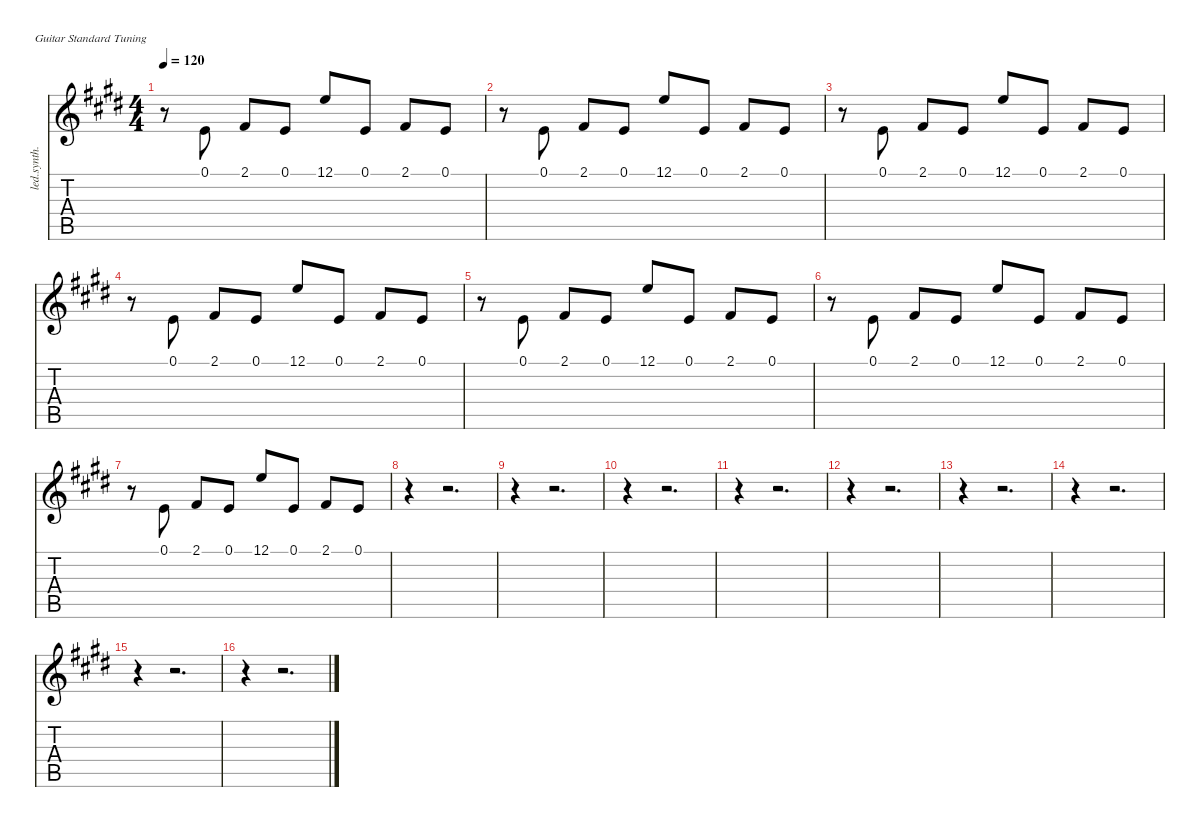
\defaultSystemsLayout 4
\hideDynamics
\bracketExtendMode nobrackets
\track ("Keyboard1" "led.synth.") {instrument lead2sawtooth}
\staff {score tabs}
\tuning (E4 B3 G3 D3 A2 E2)
\ts (4 4)
\tempo 120
\clef g2
\ks e
r.8{dy f beam Down} 0.1{acc forcenatural}.8{beam Up} 2.1{acc #}.8{beam Up} 0.1{acc forcenatural}.8{beam Up} 12.1{acc forcenatural}.8{beam Up} 0.1{acc forcenatural}.8{beam Up} 2.1{acc #}.8{beam Up} 0.1{acc forcenatural}.8{beam Up} |
r.8{beam Down} 0.1{acc forcenatural}.8{beam Up} 2.1{acc #}.8{beam Up} 0.1{acc forcenatural}.8{beam Up} 12.1{acc forcenatural}.8{beam Up} 0.1{acc forcenatural}.8{beam Up} 2.1{acc #}.8{beam Up} 0.1{acc forcenatural}.8{beam Up} |
r.8{beam Down} 0.1{acc forcenatural}.8{beam Up} 2.1{acc #}.8{beam Up} 0.1{acc forcenatural}.8{beam Up} 12.1{acc forcenatural}.8{beam Up} 0.1{acc forcenatural}.8{beam Up} 2.1{acc #}.8{beam Up} 0.1{acc forcenatural}.8{beam Up} |
r.8{beam Down} 0.1{acc forcenatural}.8{beam Up} 2.1{acc #}.8{beam Up} 0.1{acc forcenatural}.8{beam Up} 12.1{acc forcenatural}.8{beam Up} 0.1{acc forcenatural}.8{beam Up} 2.1{acc #}.8{beam Up} 0.1{acc forcenatural}.8{beam Up} |
r.8{beam Down} 0.1{acc forcenatural}.8{beam Up} 2.1{acc #}.8{beam Up} 0.1{acc forcenatural}.8{beam Up} 12.1{acc forcenatural}.8{beam Up} 0.1{acc forcenatural}.8{beam Up} 2.1{acc #}.8{beam Up} 0.1{acc forcenatural}.8{beam Up} |
r.8{beam Down} 0.1{acc forcenatural}.8{beam Up} 2.1{acc #}.8{beam Up} 0.1{acc forcenatural}.8{beam Up} 12.1{acc forcenatural}.8{beam Up} 0.1{acc forcenatural}.8{beam Up} 2.1{acc #}.8{beam Up} 0.1{acc forcenatural}.8{beam Up} |
r.8{beam Down} 0.1{acc forcenatural}.8{beam Up} 2.1{acc #}.8{beam Up} 0.1{acc forcenatural}.8{beam Up} 12.1{acc forcenatural}.8{beam Up} 0.1{acc forcenatural}.8{beam Up} 2.1{acc #}.8{beam Up} 0.1{acc forcenatural}.8{beam Up} |
r.4{beam Down} r.2{d beam Down} |
r.4{beam Down} r.2{d beam Down} |
r.4{beam Down} r.2{d beam Down} |
r.4{beam Down} r.2{d beam Down} |
r.4{beam Down} r.2{d beam Down} |
r.4{beam Down} r.2{d beam Down} |
r.4{beam Down} r.2{d beam Down} |
r.4{beam Down} r.2{d beam Down} |
r.4{beam Down} r.2{d beam Down}
